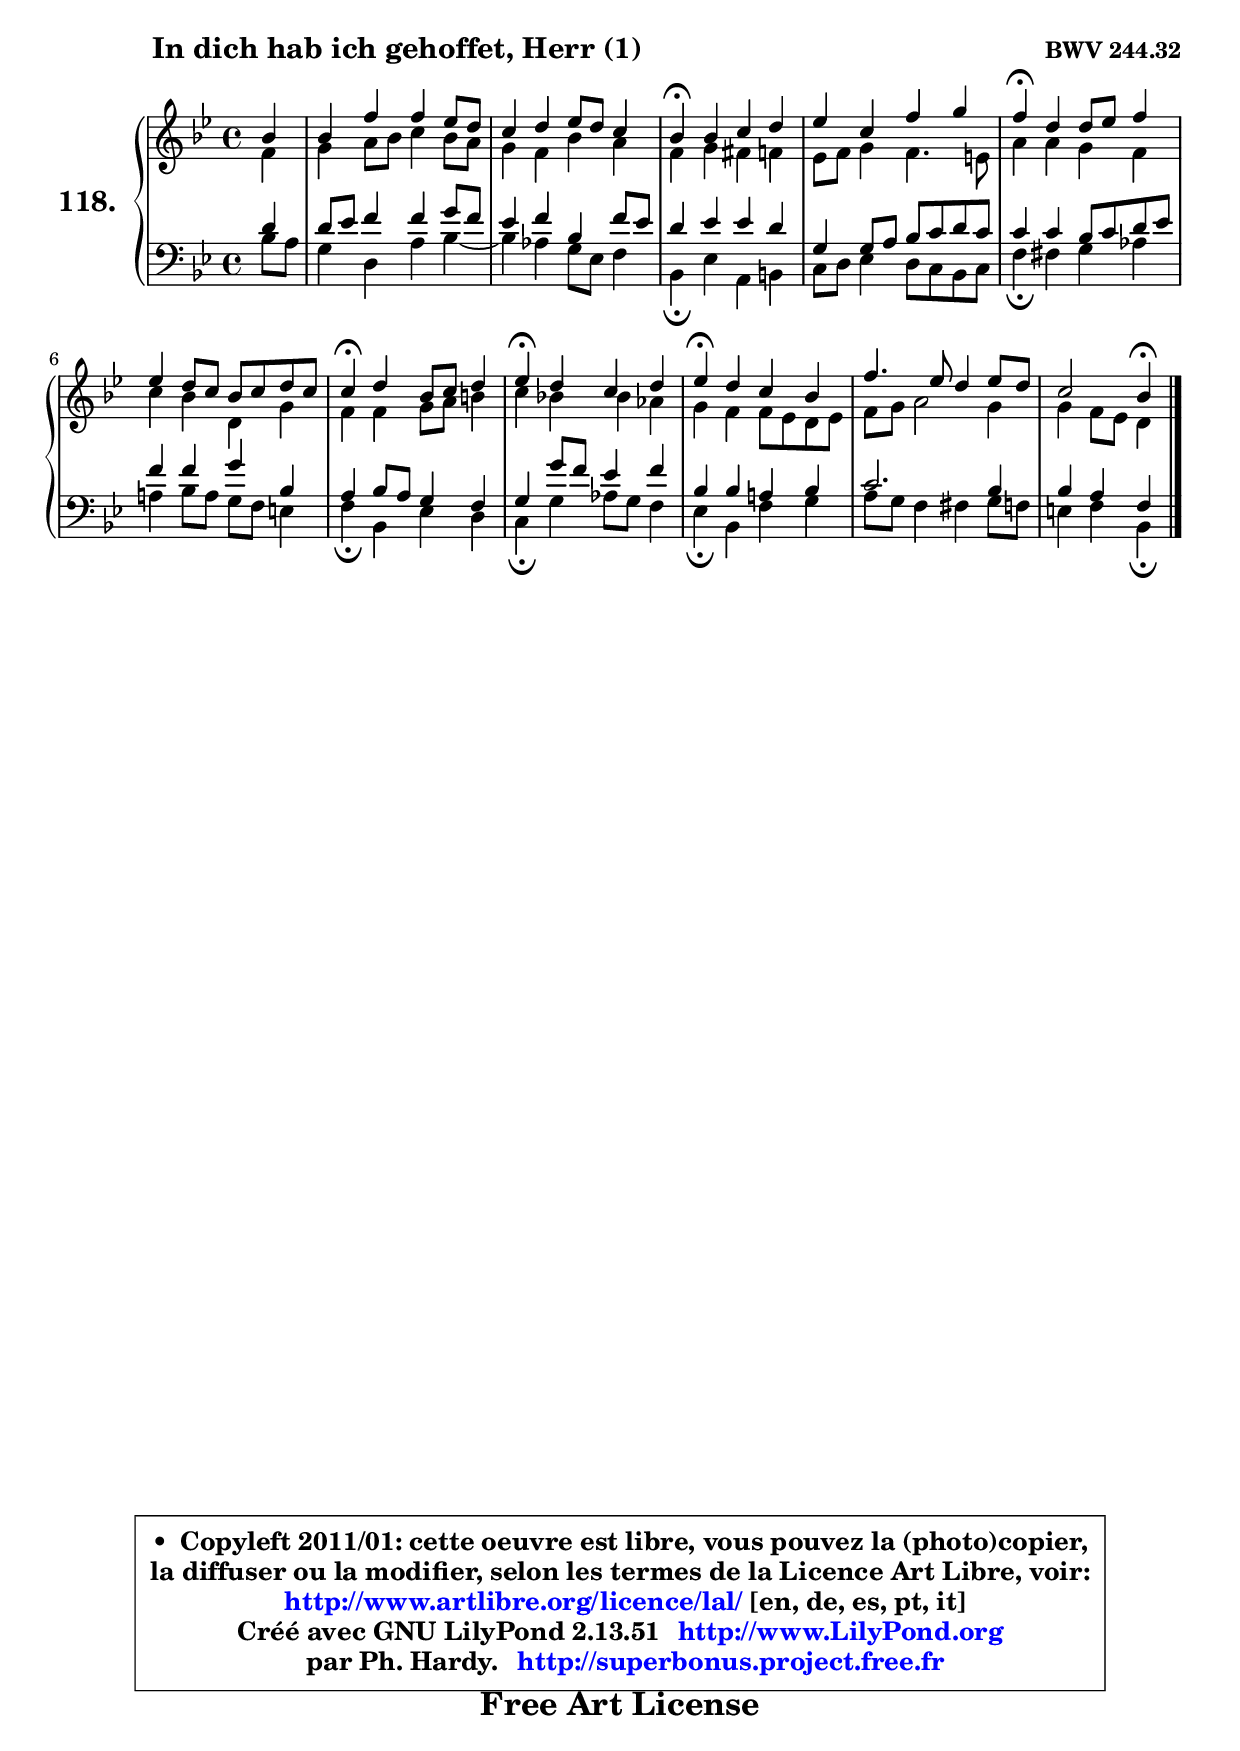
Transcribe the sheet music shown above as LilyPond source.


\version "2.13.51"

    \paper {
%	system-system-spacing #'padding = #0.1
%	score-system-spacing #'padding = #0.1
%	ragged-bottom = ##f
%	ragged-last-bottom = ##f
	}

    \header {
      opus = \markup { \bold "BWV 244.32" }
      piece = \markup { \hspace #9 \fontsize #2 \bold "In dich hab ich gehoffet, Herr (1)" }
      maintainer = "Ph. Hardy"
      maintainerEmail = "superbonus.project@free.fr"
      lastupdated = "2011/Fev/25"
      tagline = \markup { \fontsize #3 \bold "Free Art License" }
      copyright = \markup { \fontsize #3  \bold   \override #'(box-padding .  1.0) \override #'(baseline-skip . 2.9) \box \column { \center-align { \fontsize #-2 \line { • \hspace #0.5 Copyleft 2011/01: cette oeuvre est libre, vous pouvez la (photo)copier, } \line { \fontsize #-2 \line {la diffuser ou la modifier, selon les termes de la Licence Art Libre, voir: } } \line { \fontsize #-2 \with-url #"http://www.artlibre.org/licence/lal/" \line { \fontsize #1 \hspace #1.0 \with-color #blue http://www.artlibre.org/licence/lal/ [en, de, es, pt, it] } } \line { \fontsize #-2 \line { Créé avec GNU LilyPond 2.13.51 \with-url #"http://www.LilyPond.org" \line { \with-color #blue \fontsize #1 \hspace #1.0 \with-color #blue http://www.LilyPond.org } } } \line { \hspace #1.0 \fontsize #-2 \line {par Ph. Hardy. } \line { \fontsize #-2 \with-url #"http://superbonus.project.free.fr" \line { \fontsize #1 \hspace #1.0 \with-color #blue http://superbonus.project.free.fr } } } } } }

	  }

  guidemidi = {
        r4 |
        R1 |
        R1 |
        \tempo 4 = 30 r4 \tempo 4 = 78 r2. |
        R1 |
        \tempo 4 = 30 r4 \tempo 4 = 78 r2. |
        R1 |
        \tempo 4 = 30 r4 \tempo 4 = 78 r2. |
        \tempo 4 = 30 r4 \tempo 4 = 78 r2. |
        \tempo 4 = 30 r4 \tempo 4 = 78 r2. |
        R1 |
        r2 \tempo 4 = 30 r4 
	}

  upper = {
	\time 4/4
	\key bes \major
	\clef treble
	\partial 4
	\voiceOne
	<< { 
	% SOPRANO
	\set Voice.midiInstrument = "acoustic grand"
	\relative c'' {
        bes4 |
        bes4 f' f es8 d |
        c4 d es8 d c4 |
        bes4\fermata bes c d |
        es4 c f g |
        f4\fermata d4 d8 es f4 |
        es4 d8 c bes c d c |
        c4\fermata d bes8 c d4 |
        es4\fermata d c d |
        es4\fermata d c bes |
        f'4. es8 d4 es8 d |
        c2 bes4\fermata
        \bar "|."
	} % fin de relative
	}

	\context Voice="1" { \voiceTwo 
	% ALTO
	\set Voice.midiInstrument = "acoustic grand"
	\relative c' {
        f4 |
        g4 a8 bes c4 bes8 a |
        g4 f bes a |
        f4 g fis f |
        es8 f g4 f4. e8 |
        a4 a g f |
        c'4 bes d, g |
        f4 f g8 a b4 |
        c4 bes! bes aes |
        g4 f f8 es d es |
        f8 g a2 g4 |
        g4 f8 es d4
        \bar "|."
	} % fin de relative
	\oneVoice
	} >>
	}

    lower = {
	\time 4/4
	\key bes \major
	\clef bass
	\partial 4
	\voiceOne
	<< { 
	% TENOR
	\set Voice.midiInstrument = "acoustic grand"
	\relative c' {
        d4 |
        d8 es f4 f g8 f |
        es4 f bes, f'8 es |
        d4 es es d |
        g,4 g8 a bes c d c |
        c4 c bes8 c d es |
        f4 f g bes, |
        a4 bes8 a g4 f |
        g4 g'8 f es4 f |
        bes,4 bes a! bes |
        c2. bes4 |
        bes4 a f
        \bar "|."
	} % fin de relative
	}
	\context Voice="1" { \voiceTwo 
	% BASS
	\set Voice.midiInstrument = "acoustic grand"
	\relative c' {
        bes8 a |
        g4 d a' bes4 ~ |
	bes4 aes4 g8 es f4 |
        bes,4\fermata es a, b |
        c8 d es4 d8 c bes c |
        f4\fermata fis g aes |
        a!4 bes8 a g f e4 |
        f4\fermata bes, es d |
        c4\fermata g'4 aes8 g f4 |
        es4\fermata bes f' g |
        a8 g f4 fis g8 f |
        e4 f bes,\fermata
        \bar "|."
	} % fin de relative
	\oneVoice
	} >>
	}


    \score { 

	\new PianoStaff <<
	\set PianoStaff.instrumentName = \markup { \bold \huge "118." }
	\new Staff = "upper" \upper
	\new Staff = "lower" \lower
	>>

    \layout {
%	ragged-last = ##f
	   }

         } % fin de score

  \score {
    \unfoldRepeats { << \guidemidi \upper \lower >> }
    \midi {
    \context {
     \Staff
      \remove "Staff_performer"
               }

     \context {
      \Voice
       \consists "Staff_performer"
                }

     \context { 
      \Score
      tempoWholesPerMinute = #(ly:make-moment 78 4)
		}
	    }
	}

